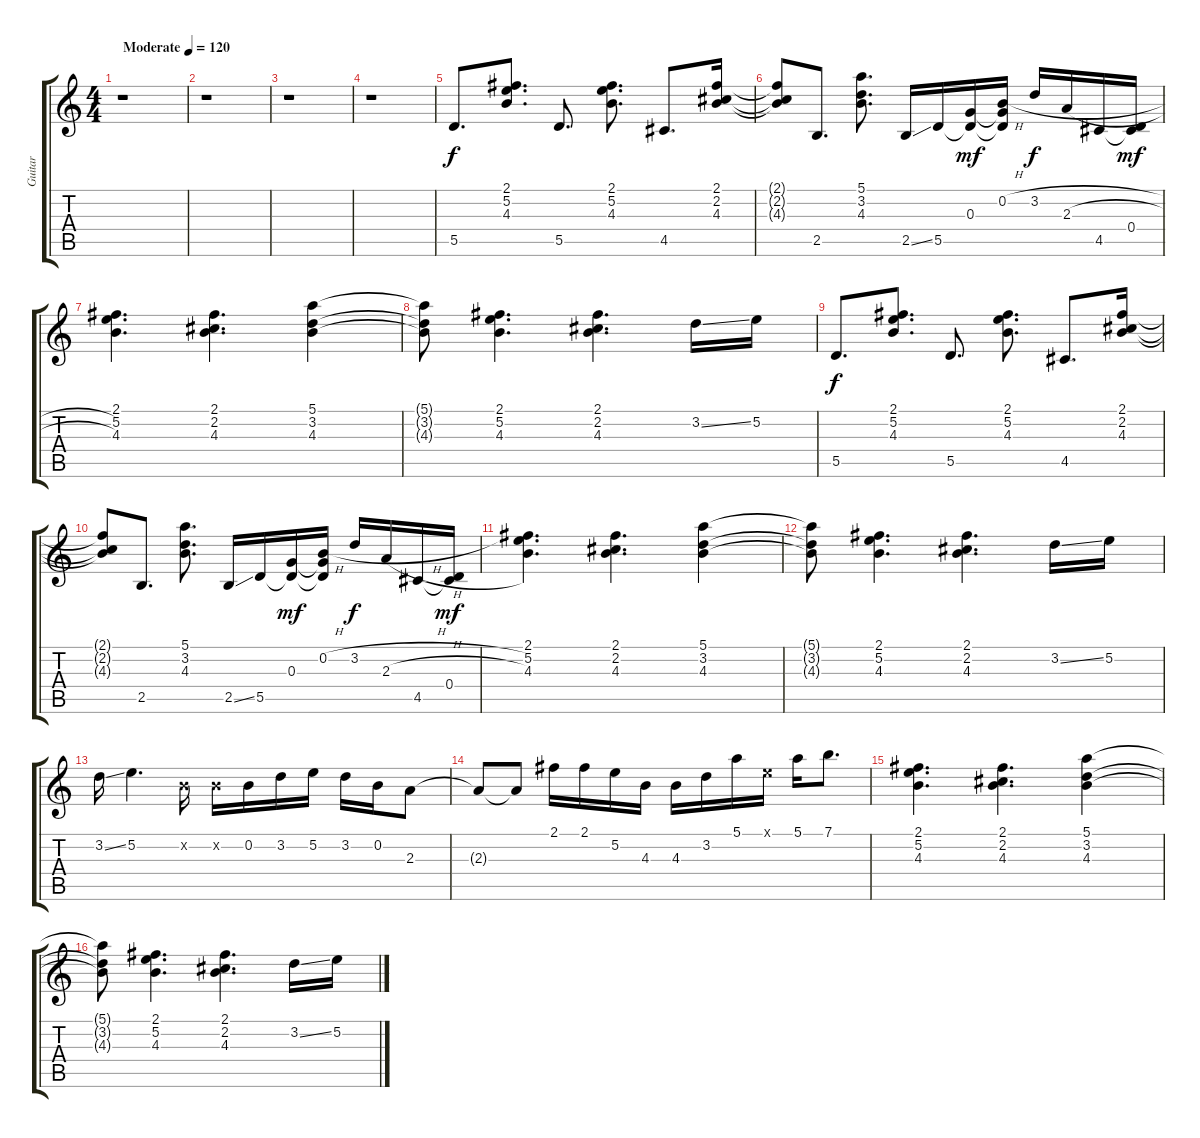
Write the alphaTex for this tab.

\track ("Guitar" "Guitar") {instrument electricguitarjazz}
\staff {score tabs}
\tuning (E4 B3 G3 D3 A2 E2) {hide}
\ts (4 4)
\tempo (120 "Moderate")
\clef g2
\ks c
r.1{dy f instrument electricguitarjazz} |
r.1 |
r.1 |
r.1 |
5.5.8{d} (2.1 5.2 4.3).8{d} 5.5.8{d} (2.1 5.2 4.3).8{d} 4.5.8{d} (2.1 2.2 4.3).16 |
(2.1{t} 2.2{t} 4.3{t}).8 2.5.8{d} (5.1 3.2 4.3).8{d} 2.5{ss}.16 5.5.16 (0.3 5.5{t}).16{dy mf} (0.2{h} 0.3{t} 5.5{t}).16 3.2{h}.16{dy f} 2.3{h}.16 4.5.16 (0.4 4.5{t}).16{dy mf} |
(2.1 5.2 4.3).4{d} (2.1 2.2 4.3).4{d} (5.1 3.2 4.3).4 |
(5.1{t} 3.2{t} 4.3{t}).8 (2.1 5.2 4.3).4{d} (2.1 2.2 4.3).4{d} 3.2{ss}.16 5.2.16 |
5.5.8{d dy f} (2.1 5.2 4.3).8{d} 5.5.8{d} (2.1 5.2 4.3).8{d} 4.5.8{d} (2.1 2.2 4.3).16 |
(2.1{t} 2.2{t} 4.3{t}).8 2.5.8{d} (5.1 3.2 4.3).8{d} 2.5{ss}.16 5.5.16 (0.3 5.5{t}).16{dy mf} (0.2{h} 0.3{t} 5.5{t}).16 3.2{h}.16{dy f} 2.3{h}.16 4.5.16 (0.4 4.5{t}).16{dy mf} |
(2.1 5.2 4.3).4{d} (2.1 2.2 4.3).4{d} (5.1 3.2 4.3).4 |
(5.1{t} 3.2{t} 4.3{t}).8 (2.1 5.2 4.3).4{d} (2.1 2.2 4.3).4{d} 3.2{ss}.16 5.2.16 |
3.2{ss}.16 5.2.4{d} 0.2{x}.16 0.2{x}.16 0.2.16 3.2.16 5.2.16 3.2.16 0.2.16 2.3.8 |
2.3{t}.8 2.3{t}.8 2.1.16 2.1.16 5.2.16 4.3.16 4.3.16 3.2.16 5.1.16 0.1{x}.16 5.1.16 7.1.8{d} |
(2.1 5.2 4.3).4{d} (2.1 2.2 4.3).4{d} (5.1 3.2 4.3).4 |
(5.1{t} 3.2{t} 4.3{t}).8 (2.1 5.2 4.3).4{d} (2.1 2.2 4.3).4{d} 3.2{ss}.16 5.2.16
